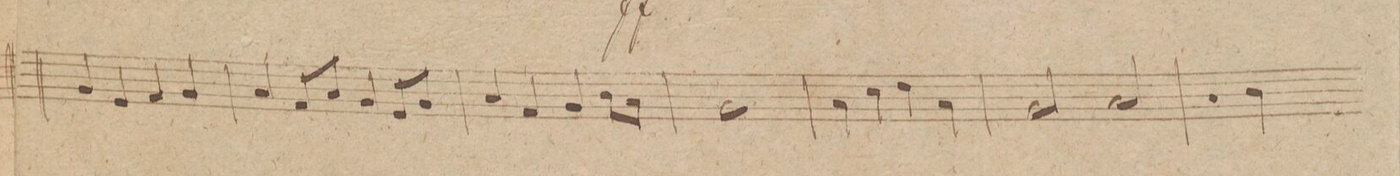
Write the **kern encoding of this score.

**kern	**dynam
*I"Oboi 2do	*
*clefG2	*
*k[f#c#g#]	*
*met(c|)	*
*M2/2	*
4g#/	.
4e/	.
4f#/	.
4g#/	.
=196	=196
4a/	.
8f#/L	.
8a/J	.
4g#/	.
8e/L	.
8g#/J	.
=197	=197
4a/	.
4f#/	.
4g#/	.
8b\L	.
8a\J	.
=198	=198
1g#	.
=199	=199
4a\	.
4cc#\	.
4dd\	.
4a\	.
=200	=200
2g#/	.
[y2a/	.
=201	=201
4a/]	.
4b\	.
*-	*-
